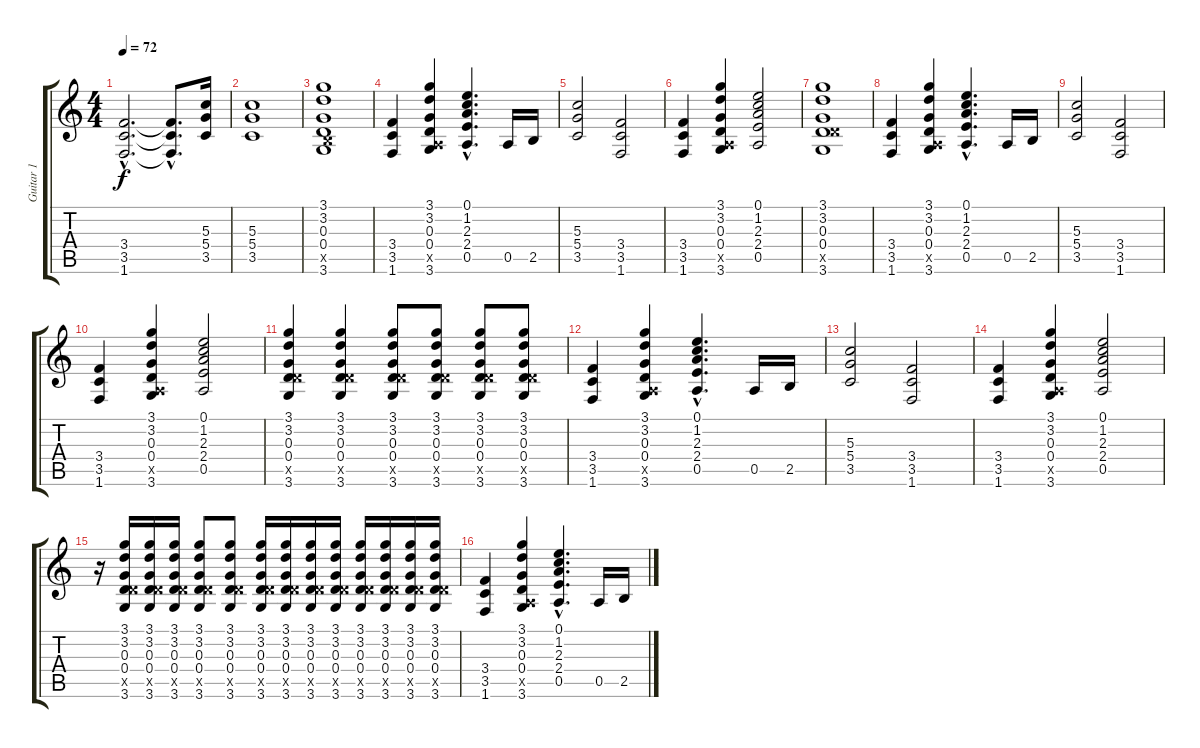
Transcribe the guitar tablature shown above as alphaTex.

\track ("Guitar 1" "Guitar 1") {instrument overdrivenguitar}
\staff {score tabs}
\tuning (E4 B3 G3 D3 A2 E2) {hide}
\ts (4 4)
\tempo 72
\clef g2
\ks c
(3.4{hac} 3.5{hac} 1.6{hac}).2{d dy f} (3.4{hac t} 3.5{hac t} 1.6{hac t}).8{d} (5.3 5.4 3.5).16 |
(5.3 5.4 3.5).1 |
(3.1 3.2 0.3 0.4 2.5{x} 3.6).1 |
(3.4 3.5 1.6).4 (3.1 3.2 0.3 0.4 0.5{x} 3.6).4 (0.1{hac} 1.2{hac} 2.3{hac} 2.4{hac} 0.5{hac}).4{d} 0.5.16 2.5.16 |
(5.3 5.4 3.5).2 (3.4 3.5 1.6).2 |
(3.4 3.5 1.6).4 (3.1 3.2 0.3 0.4 0.5{x} 3.6).4 (0.1 1.2 2.3 2.4 0.5).2 |
(3.1 3.2 0.3 0.4 5.5{x} 3.6).1 |
(3.4 3.5 1.6).4 (3.1 3.2 0.3 0.4 0.5{x} 3.6).4 (0.1{hac} 1.2{hac} 2.3{hac} 2.4{hac} 0.5{hac}).4{d} 0.5.16 2.5.16 |
(5.3 5.4 3.5).2 (3.4 3.5 1.6).2 |
(3.4 3.5 1.6).4 (3.1 3.2 0.3 0.4 0.5{x} 3.6).4 (0.1 1.2 2.3 2.4 0.5).2 |
(3.1 3.2 0.3 0.4 5.5{x} 3.6).4 (3.1 3.2 0.3 0.4 5.5{x} 3.6).4 (3.1 3.2 0.3 0.4 5.5{x} 3.6).8 (3.1 3.2 0.3 0.4 5.5{x} 3.6).8 (3.1 3.2 0.3 0.4 5.5{x} 3.6).8 (3.1 3.2 0.3 0.4 5.5{x} 3.6).8 |
(3.4 3.5 1.6).4 (3.1 3.2 0.3 0.4 0.5{x} 3.6).4 (0.1{hac} 1.2{hac} 2.3{hac} 2.4{hac} 0.5{hac}).4{d} 0.5.16 2.5.16 |
(5.3 5.4 3.5).2 (3.4 3.5 1.6).2 |
(3.4 3.5 1.6).4 (3.1 3.2 0.3 0.4 0.5{x} 3.6).4 (0.1 1.2 2.3 2.4 0.5).2 |
r.16 (3.1 3.2 0.3 0.4 5.5{x} 3.6).16 (3.1 3.2 0.3 0.4 5.5{x} 3.6).16 (3.1 3.2 0.3 0.4 5.5{x} 3.6).16 (3.1 3.2 0.3 0.4 5.5{x} 3.6).8 (3.1 3.2 0.3 0.4 5.5{x} 3.6).8 (3.1 3.2 0.3 0.4 5.5{x} 3.6).16 (3.1 3.2 0.3 0.4 5.5{x} 3.6).16 (3.1 3.2 0.3 0.4 5.5{x} 3.6).16 (3.1 3.2 0.3 0.4 5.5{x} 3.6).16 (3.1 3.2 0.3 0.4 5.5{x} 3.6).16 (3.1 3.2 0.3 0.4 5.5{x} 3.6).16 (3.1 3.2 0.3 0.4 5.5{x} 3.6).16 (3.1 3.2 0.3 0.4 5.5{x} 3.6).16 |
(3.4 3.5 1.6).4 (3.1 3.2 0.3 0.4 0.5{x} 3.6).4 (0.1{hac} 1.2{hac} 2.3{hac} 2.4{hac} 0.5{hac}).4{d} 0.5.16 2.5.16
